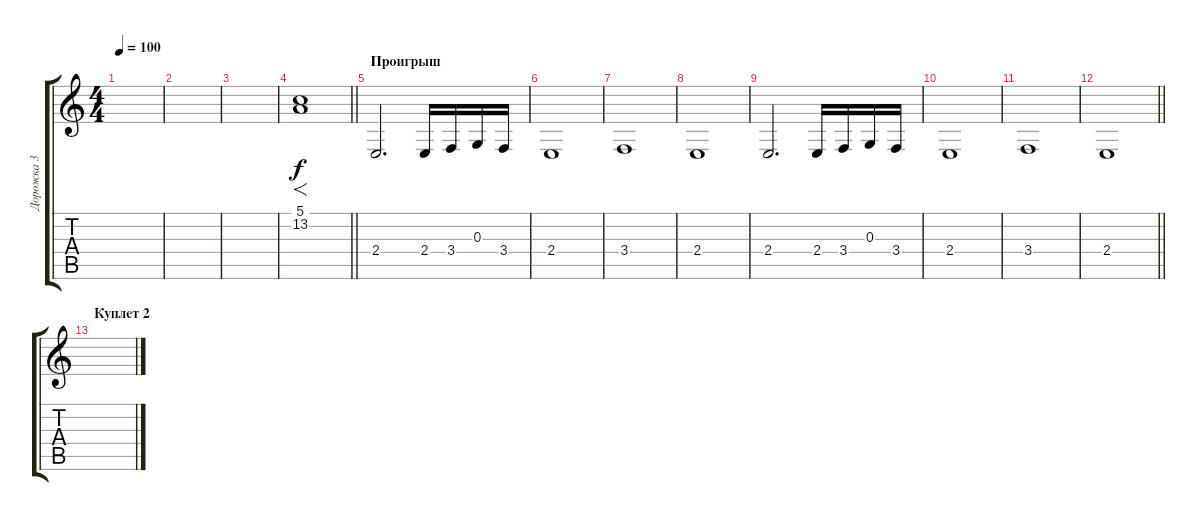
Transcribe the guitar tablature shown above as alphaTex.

\track ("Дорожка 3" "Дорожка 3") {instrument stringensemble1}
\staff {score tabs}
\tuning (E4 B3 G3 D3 A2 E2) {hide}
\ts (4 4)
\tempo 100
\clef g2
\ks c
|
|
|
\barLineRight lightlight
(5.1 13.2).1{f} |
\section ("" "Проигрыш")
2.4.2{d} 2.4.16 3.4.16 0.3.16 3.4.16 |
2.4.1 |
3.4.1 |
2.4.1 |
2.4.2{d} 2.4.16 3.4.16 0.3.16 3.4.16 |
2.4.1 |
3.4.1 |
\barLineRight lightlight
2.4.1 |
\section ("" "Куплет 2")
